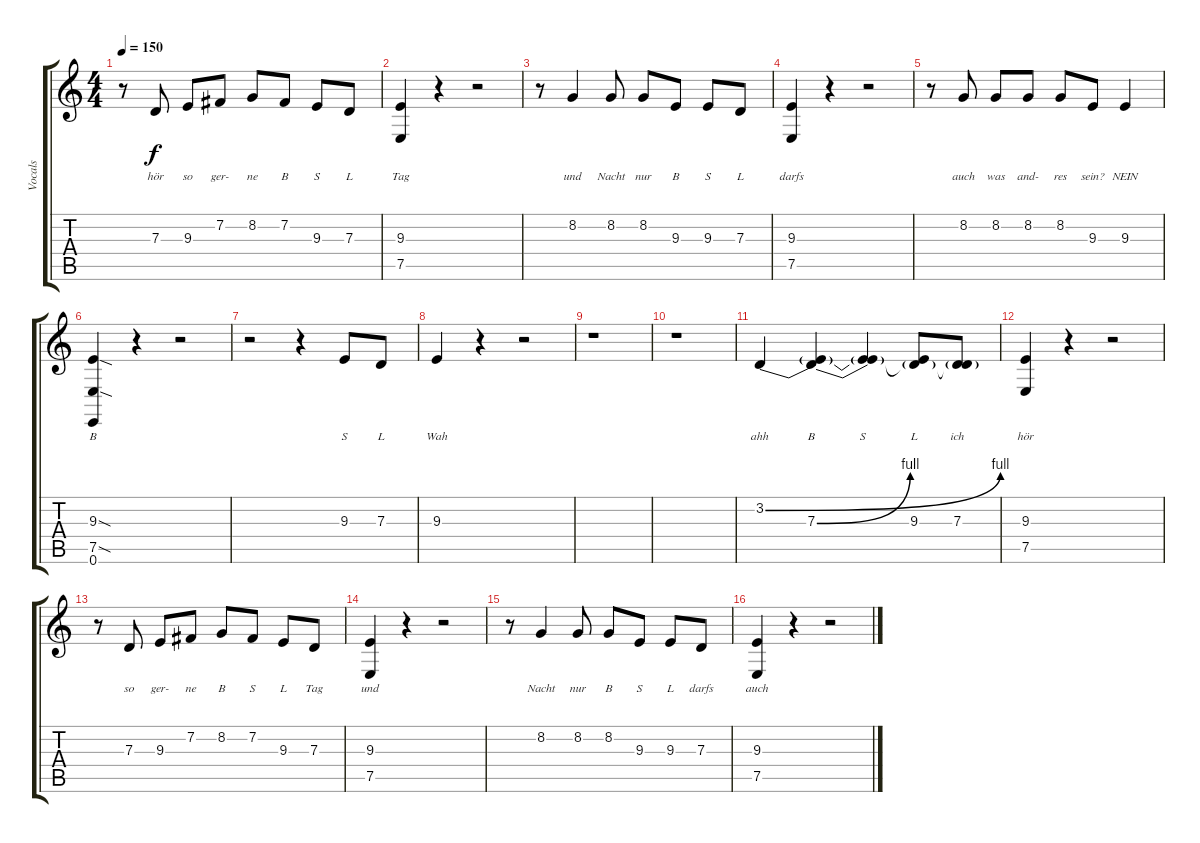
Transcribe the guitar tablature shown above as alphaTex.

\track ("Vocals" "Vocals") {instrument oboe}
\staff {score tabs}
\tuning (E4 B3 G3 D3 A2 E2) {hide}
\ts (4 4)
\tempo 150
\clef g2
\ks c
r.8{dy f} 7.3.8{lyrics (0 "") lyrics (1 "hör") lyrics (2 "") lyrics (3 "") lyrics (4 "")} 9.3.8{lyrics (0 "") lyrics (1 "so") lyrics (2 "") lyrics (3 "") lyrics (4 "")} 7.2.8{lyrics (0 "") lyrics (1 "ger-") lyrics (2 "") lyrics (3 "") lyrics (4 "")} 8.2.8{lyrics (0 "") lyrics (1 "ne") lyrics (2 "") lyrics (3 "") lyrics (4 "")} 7.2.8{lyrics (0 "") lyrics (1 "B") lyrics (2 "") lyrics (3 "") lyrics (4 "")} 9.3.8{lyrics (0 "") lyrics (1 "S") lyrics (2 "") lyrics (3 "") lyrics (4 "")} 7.3.8{lyrics (0 "") lyrics (1 "L") lyrics (2 "") lyrics (3 "") lyrics (4 "")} |
(9.3 7.5).4{lyrics (0 "") lyrics (1 "Tag") lyrics (2 "") lyrics (3 "") lyrics (4 "")} r.4 r.2 |
r.8 8.2.4{lyrics (0 "") lyrics (1 "und") lyrics (2 "") lyrics (3 "") lyrics (4 "")} 8.2.8{lyrics (0 "") lyrics (1 "Nacht") lyrics (2 "") lyrics (3 "") lyrics (4 "")} 8.2.8{lyrics (0 "") lyrics (1 "nur") lyrics (2 "") lyrics (3 "") lyrics (4 "")} 9.3.8{lyrics (0 "") lyrics (1 "B") lyrics (2 "") lyrics (3 "") lyrics (4 "")} 9.3.8{lyrics (0 "") lyrics (1 "S") lyrics (2 "") lyrics (3 "") lyrics (4 "")} 7.3.8{lyrics (0 "") lyrics (1 "L") lyrics (2 "") lyrics (3 "") lyrics (4 "")} |
(9.3 7.5).4{lyrics (0 "") lyrics (1 "darfs") lyrics (2 "") lyrics (3 "") lyrics (4 "")} r.4 r.2 |
r.8 8.2.8{lyrics (0 "") lyrics (1 "auch") lyrics (2 "") lyrics (3 "") lyrics (4 "")} 8.2.8{lyrics (0 "") lyrics (1 "was") lyrics (2 "") lyrics (3 "") lyrics (4 "")} 8.2.8{lyrics (0 "") lyrics (1 "and-") lyrics (2 "") lyrics (3 "") lyrics (4 "")} 8.2.8{lyrics (0 "") lyrics (1 "res") lyrics (2 "") lyrics (3 "") lyrics (4 "")} 9.3.8{lyrics (0 "") lyrics (1 "sein?") lyrics (2 "") lyrics (3 "") lyrics (4 "")} 9.3.4{lyrics (0 "") lyrics (1 "NEIN") lyrics (2 "") lyrics (3 "") lyrics (4 "")} |
(9.3{sod} 7.5{sod} 0.6).4{lyrics (0 "") lyrics (1 "B") lyrics (2 "") lyrics (3 "") lyrics (4 "")} r.4 r.2 |
r.2 r.4 9.3.8{lyrics (0 "") lyrics (1 "S") lyrics (2 "") lyrics (3 "") lyrics (4 "")} 7.3.8{lyrics (0 "") lyrics (1 "L") lyrics (2 "") lyrics (3 "") lyrics (4 "")} |
9.3.4{lyrics (0 "") lyrics (1 "Wah") lyrics (2 "") lyrics (3 "") lyrics (4 "")} r.4 r.2 |
r.1 |
r.1 |
3.2{be (bend 0 0 60 4)}.4{lyrics (0 "") lyrics (1 "ahh") lyrics (2 "") lyrics (3 "") lyrics (4 "")} (3.2{t} 7.3{be (bend 0 0 60 4)}).4{lyrics (0 "") lyrics (1 "B") lyrics (2 "") lyrics (3 "") lyrics (4 "")} (3.2{t} 7.3{t}).4{lyrics (0 "") lyrics (1 "S") lyrics (2 "") lyrics (3 "") lyrics (4 "")} (3.2{t} 9.3).8{lyrics (0 "") lyrics (1 "L") lyrics (2 "") lyrics (3 "") lyrics (4 "")} (3.2{t} 7.3).8{lyrics (0 "") lyrics (1 "ich") lyrics (2 "") lyrics (3 "") lyrics (4 "")} |
(9.3 7.5).4{lyrics (0 "") lyrics (1 "hör") lyrics (2 "") lyrics (3 "") lyrics (4 "")} r.4 r.2 |
r.8 7.3.8{lyrics (0 "") lyrics (1 "so") lyrics (2 "") lyrics (3 "") lyrics (4 "")} 9.3.8{lyrics (0 "") lyrics (1 "ger-") lyrics (2 "") lyrics (3 "") lyrics (4 "")} 7.2.8{lyrics (0 "") lyrics (1 "ne") lyrics (2 "") lyrics (3 "") lyrics (4 "")} 8.2.8{lyrics (0 "") lyrics (1 "B") lyrics (2 "") lyrics (3 "") lyrics (4 "")} 7.2.8{lyrics (0 "") lyrics (1 "S") lyrics (2 "") lyrics (3 "") lyrics (4 "")} 9.3.8{lyrics (0 "") lyrics (1 "L") lyrics (2 "") lyrics (3 "") lyrics (4 "")} 7.3.8{lyrics (0 "") lyrics (1 "Tag") lyrics (2 "") lyrics (3 "") lyrics (4 "")} |
(9.3 7.5).4{lyrics (0 "") lyrics (1 "und") lyrics (2 "") lyrics (3 "") lyrics (4 "")} r.4 r.2 |
r.8 8.2.4{lyrics (0 "") lyrics (1 "Nacht") lyrics (2 "") lyrics (3 "") lyrics (4 "")} 8.2.8{lyrics (0 "") lyrics (1 "nur") lyrics (2 "") lyrics (3 "") lyrics (4 "")} 8.2.8{lyrics (0 "") lyrics (1 "B") lyrics (2 "") lyrics (3 "") lyrics (4 "")} 9.3.8{lyrics (0 "") lyrics (1 "S") lyrics (2 "") lyrics (3 "") lyrics (4 "")} 9.3.8{lyrics (0 "") lyrics (1 "L") lyrics (2 "") lyrics (3 "") lyrics (4 "")} 7.3.8{lyrics (0 "") lyrics (1 "darfs") lyrics (2 "") lyrics (3 "") lyrics (4 "")} |
(9.3 7.5).4{lyrics (0 "") lyrics (1 "auch") lyrics (2 "") lyrics (3 "") lyrics (4 "")} r.4 r.2
